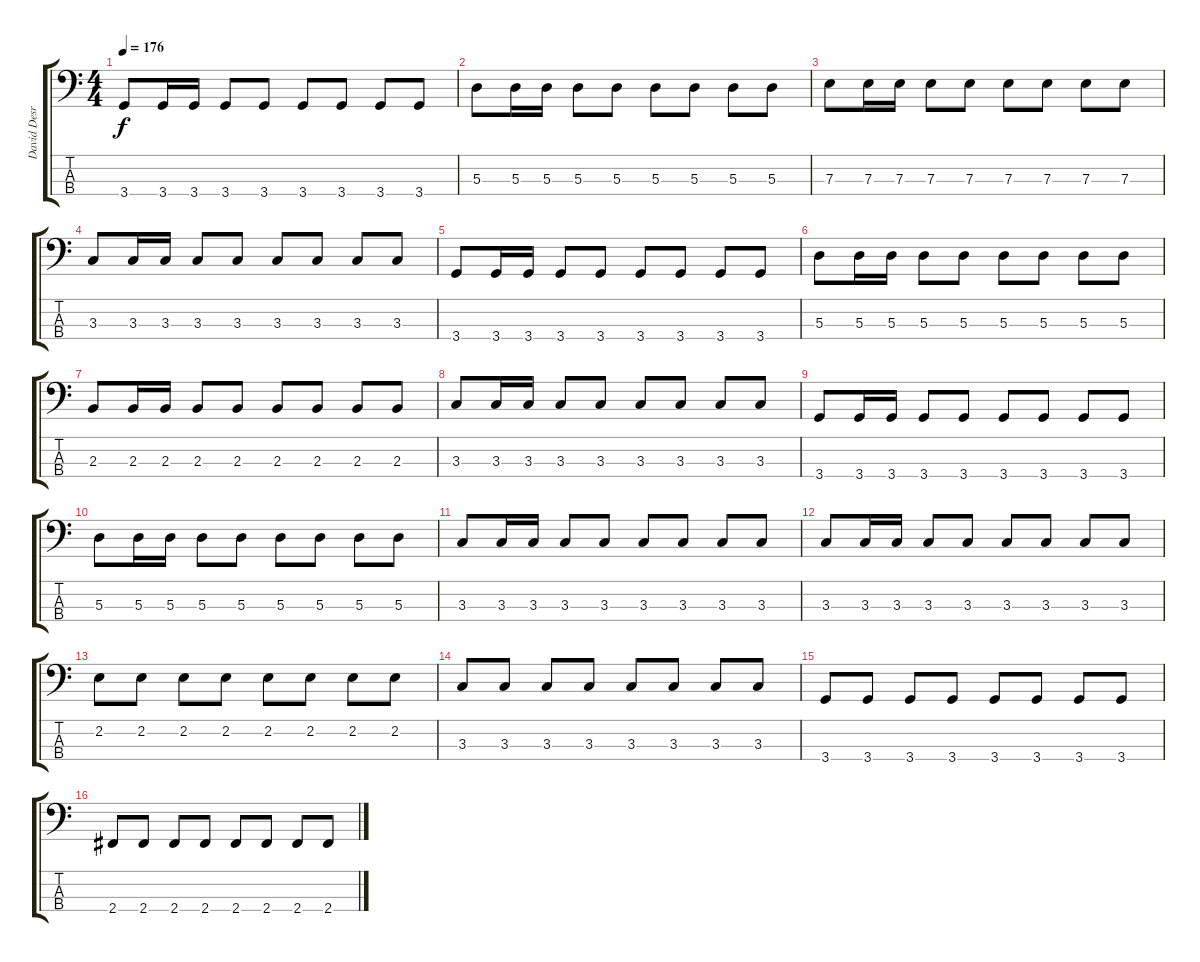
\track ("David Desrosiers (Bass)" "David Desr") {instrument electricbasspick}
\staff {score tabs}
\tuning (G2 D2 A1 E1) {hide}
\ts (4 4)
\tempo 176
\clef f4
\ks c
3.4.8{dy f} 3.4.16 3.4.16 3.4.8 3.4.8 3.4.8 3.4.8 3.4.8 3.4.8 |
5.3.8 5.3.16 5.3.16 5.3.8 5.3.8 5.3.8 5.3.8 5.3.8 5.3.8 |
7.3.8 7.3.16 7.3.16 7.3.8 7.3.8 7.3.8 7.3.8 7.3.8 7.3.8 |
3.3.8 3.3.16 3.3.16 3.3.8 3.3.8 3.3.8 3.3.8 3.3.8 3.3.8 |
3.4.8 3.4.16 3.4.16 3.4.8 3.4.8 3.4.8 3.4.8 3.4.8 3.4.8 |
5.3.8 5.3.16 5.3.16 5.3.8 5.3.8 5.3.8 5.3.8 5.3.8 5.3.8 |
2.3.8 2.3.16 2.3.16 2.3.8 2.3.8 2.3.8 2.3.8 2.3.8 2.3.8 |
3.3.8 3.3.16 3.3.16 3.3.8 3.3.8 3.3.8 3.3.8 3.3.8 3.3.8 |
3.4.8 3.4.16 3.4.16 3.4.8 3.4.8 3.4.8 3.4.8 3.4.8 3.4.8 |
5.3.8 5.3.16 5.3.16 5.3.8 5.3.8 5.3.8 5.3.8 5.3.8 5.3.8 |
3.3.8 3.3.16 3.3.16 3.3.8 3.3.8 3.3.8 3.3.8 3.3.8 3.3.8 |
3.3.8 3.3.16 3.3.16 3.3.8 3.3.8 3.3.8 3.3.8 3.3.8 3.3.8 |
2.2.8 2.2.8 2.2.8 2.2.8 2.2.8 2.2.8 2.2.8 2.2.8 |
3.3.8 3.3.8 3.3.8 3.3.8 3.3.8 3.3.8 3.3.8 3.3.8 |
3.4.8 3.4.8 3.4.8 3.4.8 3.4.8 3.4.8 3.4.8 3.4.8 |
2.4.8 2.4.8 2.4.8 2.4.8 2.4.8 2.4.8 2.4.8 2.4.8
